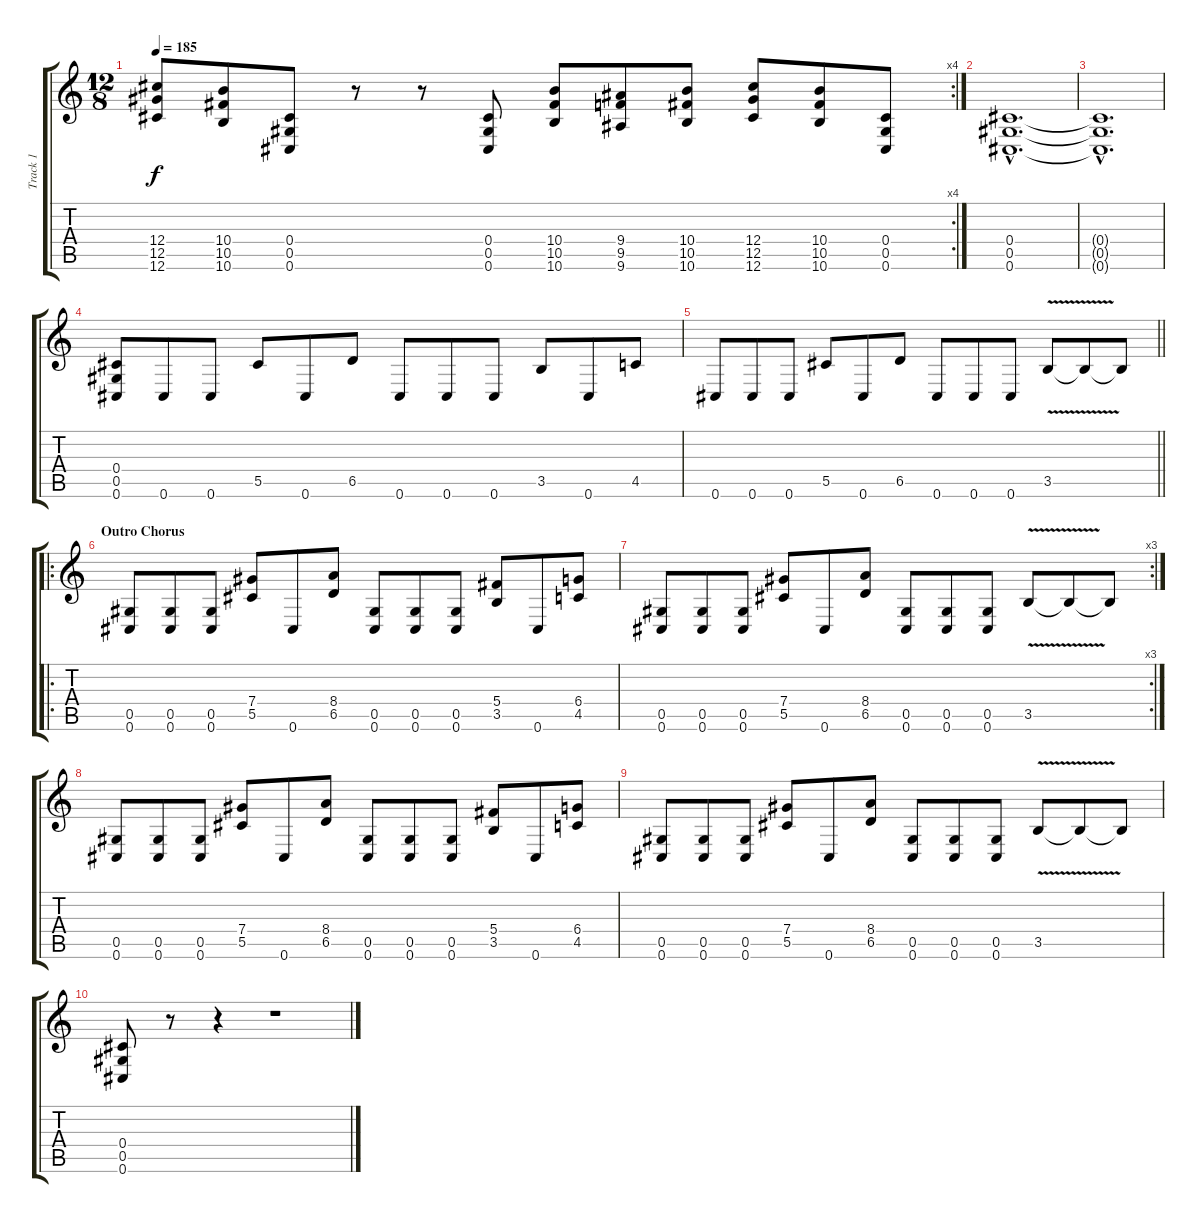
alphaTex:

\track ("Track 1" "Track 1") {instrument distortionguitar}
\staff {score tabs}
\tuning (Eb4 Bb3 Gb3 Db3 Ab2 Db2) {hide}
\rc 4
\ts (12 8)
\tempo 185
\clef g2
\ks c
(12.4 12.5 12.6).8{dy f} (10.4 10.5 10.6).8 (0.4 0.5 0.6).8 r.8 r.8 (0.4 0.5 0.6).8 (10.4 10.5 10.6).8 (9.4 9.5 9.6).8 (10.4 10.5 10.6).8 (12.4 12.5 12.6).8 (10.4 10.5 10.6).8 (0.4 0.5 0.6).8 |
(0.4{hac} 0.5{hac} 0.6{hac}).1{d} |
(0.4{hac t} 0.5{hac t} 0.6{hac t}).1{d} |
(0.4 0.5 0.6).8 0.6.8 0.6.8 5.5.8 0.6.8 6.5.8 0.6.8 0.6.8 0.6.8 3.5.8 0.6.8 4.5.8 |
\barLineRight lightlight
0.6.8 0.6.8 0.6.8 5.5.8 0.6.8 6.5.8 0.6.8 0.6.8 0.6.8 3.5{v}.8 3.5{t}.8 3.5{t}.8 |
\ro
\section ("" "Outro Chorus")
(0.5 0.6).8{instrument distortionguitar} (0.5 0.6).8 (0.5 0.6).8 (7.4 5.5).8 0.6.8 (8.4 6.5).8 (0.5 0.6).8 (0.5 0.6).8 (0.5 0.6).8 (5.4 3.5).8 0.6.8 (6.4 4.5).8 |
\rc 3
(0.5 0.6).8 (0.5 0.6).8 (0.5 0.6).8 (7.4 5.5).8 0.6.8 (8.4 6.5).8 (0.5 0.6).8 (0.5 0.6).8 (0.5 0.6).8 3.5{v}.8 3.5{t}.8 3.5{t}.8 |
(0.5 0.6).8 (0.5 0.6).8 (0.5 0.6).8 (7.4 5.5).8 0.6.8 (8.4 6.5).8 (0.5 0.6).8 (0.5 0.6).8 (0.5 0.6).8 (5.4 3.5).8 0.6.8 (6.4 4.5).8 |
(0.5 0.6).8 (0.5 0.6).8 (0.5 0.6).8 (7.4 5.5).8 0.6.8 (8.4 6.5).8 (0.5 0.6).8 (0.5 0.6).8 (0.5 0.6).8 3.5{v}.8 3.5{t}.8 3.5{t}.8 |
(0.4 0.5 0.6).8 r.8 r.4 r.1
